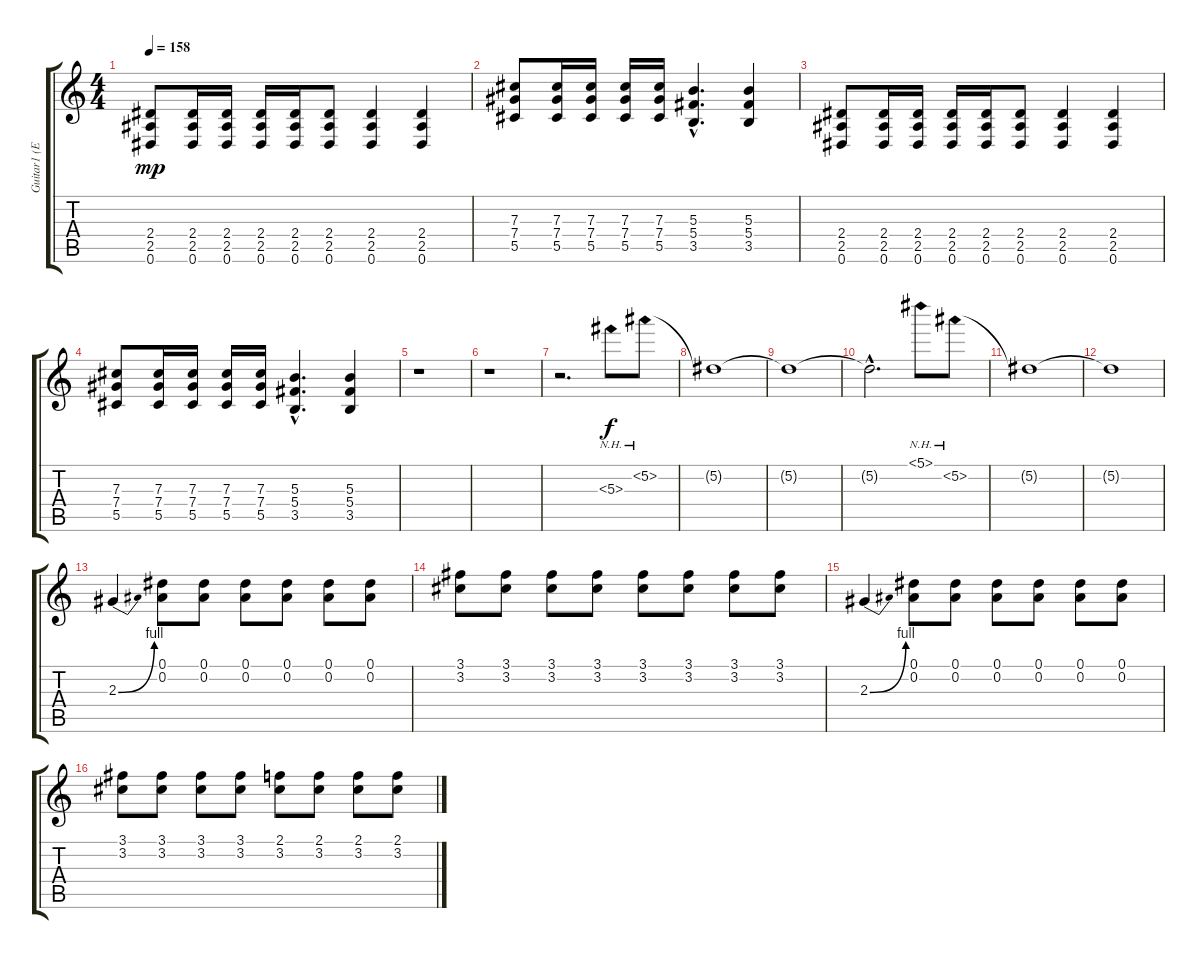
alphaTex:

\track ("Guitar1 (EFX L)" "Guitar1 (E") {instrument distortionguitar}
\staff {score tabs}
\tuning (Eb4 Bb3 Gb3 Db3 Ab2 Eb2) {hide}
\ts (4 4)
\tempo 158
\clef g2
\ks c
(2.4 2.5 0.6).8{dy mp} (2.4 2.5 0.6).16{instrument electricguitarmuted} (2.4 2.5 0.6).16 (2.4 2.5 0.6).16 (2.4 2.5 0.6).16 (2.4 2.5 0.6).8{instrument distortionguitar} (2.4 2.5 0.6).4 (2.4 2.5 0.6).4 |
(7.3 7.4 5.5).8 (7.3 7.4 5.5).16{instrument electricguitarmuted} (7.3 7.4 5.5).16 (7.3 7.4 5.5).16 (7.3 7.4 5.5).16 (5.3{hac} 5.4{hac} 3.5{hac}).4{d instrument distortionguitar} (5.3 5.4 3.5).4 |
(2.4 2.5 0.6).8 (2.4 2.5 0.6).16{instrument electricguitarmuted} (2.4 2.5 0.6).16 (2.4 2.5 0.6).16 (2.4 2.5 0.6).16 (2.4 2.5 0.6).8{instrument distortionguitar} (2.4 2.5 0.6).4 (2.4 2.5 0.6).4 |
(7.3 7.4 5.5).8 (7.3 7.4 5.5).16{instrument electricguitarmuted} (7.3 7.4 5.5).16 (7.3 7.4 5.5).16 (7.3 7.4 5.5).16 (5.3{hac} 5.4{hac} 3.5{hac}).4{d instrument distortionguitar} (5.3 5.4 3.5).4 |
r.1 |
r.1 |
r.2{d} 5.3{nh}.8{dy f} 5.2{nh}.8 |
5.2{t}.1 |
5.2{t}.1 |
5.2{hac t}.2{d} 5.1{nh}.8 5.2{nh}.8 |
5.2{t}.1 |
5.2{t}.1 |
2.3{be (bend 0 0 60 4)}.4 (0.1 0.2).8 (0.1 0.2).8 (0.1 0.2).8 (0.1 0.2).8 (0.1 0.2).8 (0.1 0.2).8 |
(3.1 3.2).8 (3.1 3.2).8 (3.1 3.2).8 (3.1 3.2).8 (3.1 3.2).8 (3.1 3.2).8 (3.1 3.2).8 (3.1 3.2).8 |
2.3{be (bend 0 0 60 4)}.4 (0.1 0.2).8 (0.1 0.2).8 (0.1 0.2).8 (0.1 0.2).8 (0.1 0.2).8 (0.1 0.2).8 |
(3.1 3.2).8 (3.1 3.2).8 (3.1 3.2).8 (3.1 3.2).8 (2.1 3.2).8 (2.1 3.2).8 (2.1 3.2).8 (2.1 3.2).8
